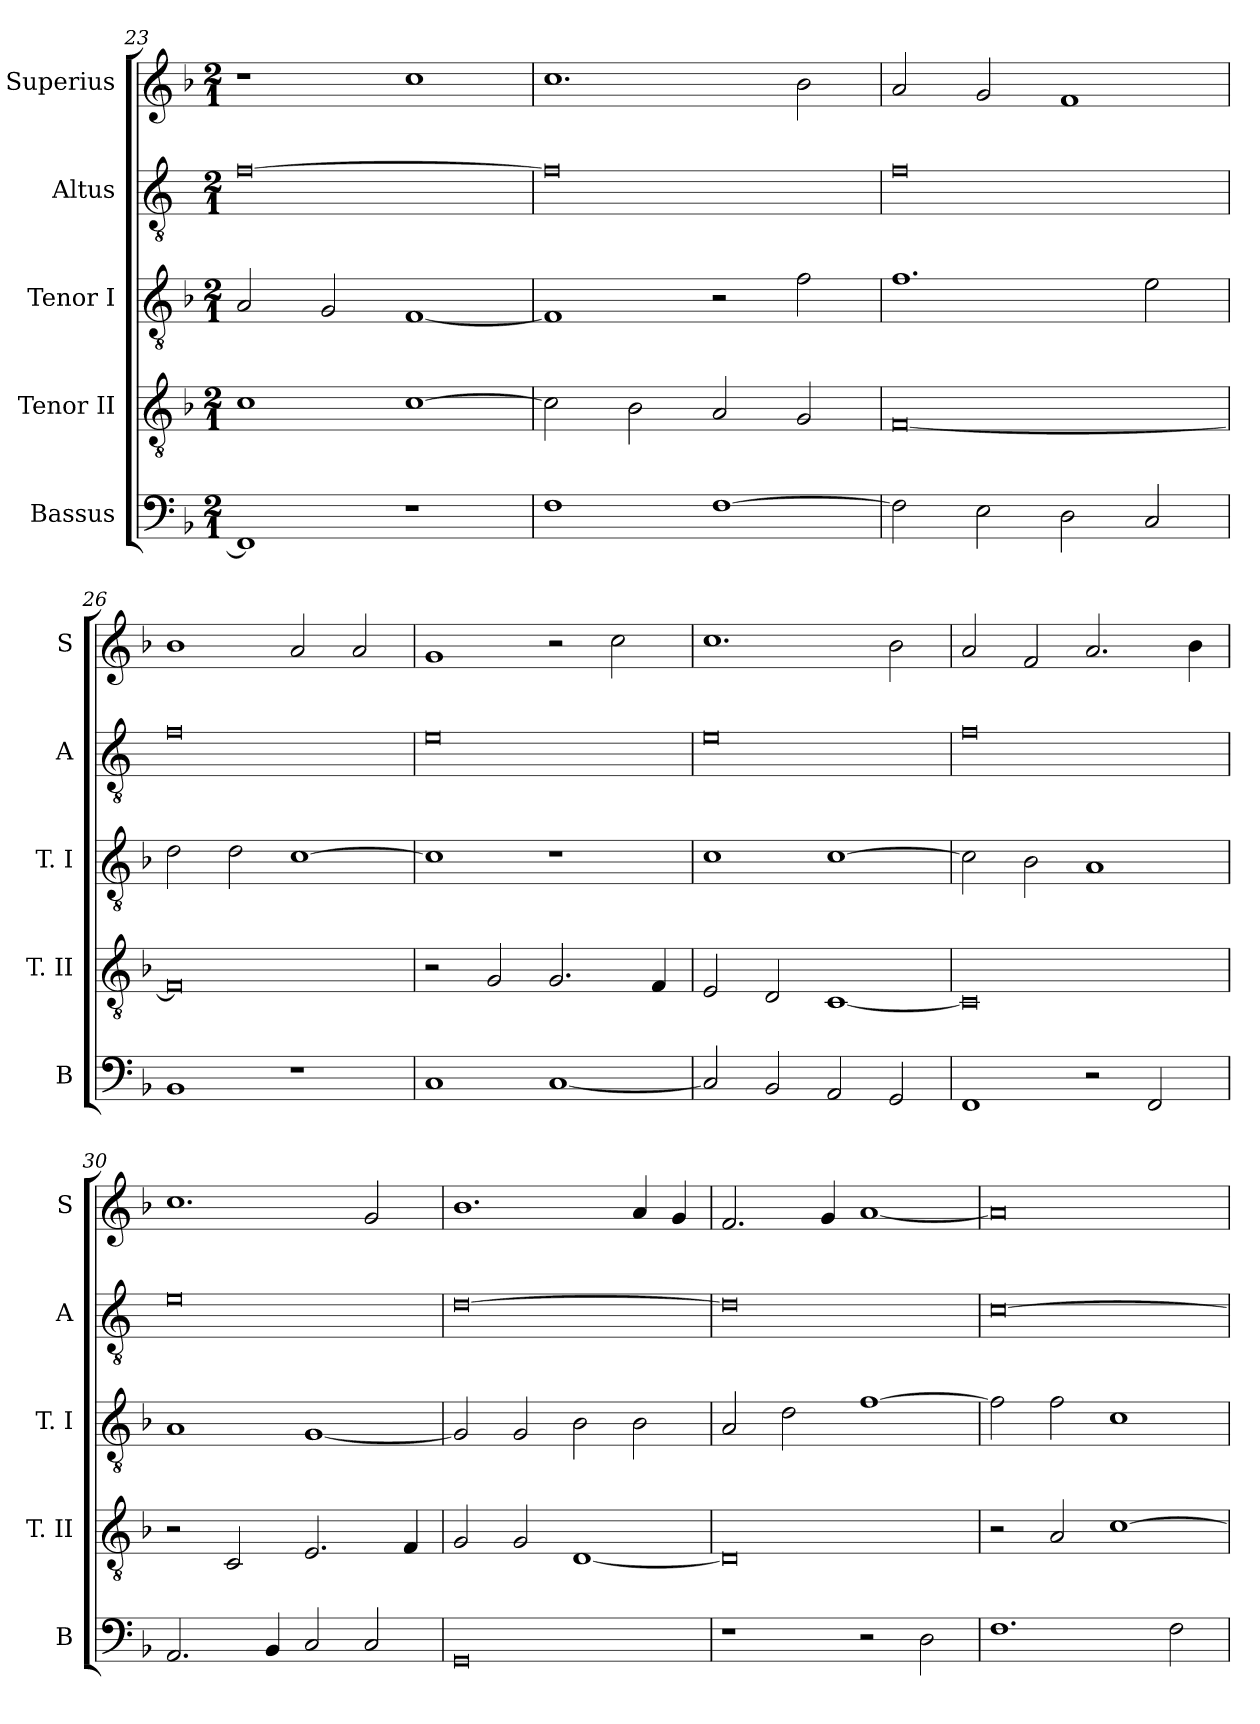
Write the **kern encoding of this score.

**kern	**kern	**kern	**kern	**kern
*part5	*part4	*part3	*part2	*part1
*staff5	*staff4	*staff3	*staff2	*staff1
*I"Bassus	*I"Tenor II	*I"Tenor I	*I"Altus	*I"Superius
*I'B	*I'T. II	*I'T. I	*I'A	*I'S
*clefF4	*clefGv2	*clefGv2	*clefGv2	*clefG2
*k[b-]	*k[b-]	*k[b-]	*k[]	*k[b-]
*F:	*F:	*F:	*C:	*F:
*M2/1	*M2/1	*M2/1	*M2/1	*M2/1
=23	=23	=23	=23	=23
1FF]	1c	2A	[0f	1r
.	.	2G	.	.
1r	[1c	[1F	.	1cc
=24	=24	=24	=24	=24
1F	2c]	1F]	0f]	1.cc
.	2B-	.	.	.
[1F	2A	2r	.	.
.	2G	2f	.	2b-
=25	=25	=25	=25	=25
2F]	[0F	1.f	0f	2a
2E	.	.	.	2g
2D	.	.	.	1f
2C	.	2e	.	.
=26	=26	=26	=26	=26
1BB-	0F]	2d	0f	1b-
.	.	2d	.	.
1r	.	[1c	.	2a
.	.	.	.	2a
=27	=27	=27	=27	=27
1C	2r	1c]	0e	1g
.	2G	.	.	.
[1C	2.G	1r	.	2r
.	.	.	.	2cc
.	4F	.	.	.
=28	=28	=28	=28	=28
2C]	2E	1c	0e	1.cc
2BB-	2D	.	.	.
2AA	[1C	[1c	.	.
2GG	.	.	.	2b-
=29	=29	=29	=29	=29
1FF	0C]	2c]	0f	2a
.	.	2B-	.	2f
2r	.	1A	.	2.a
2FF	.	.	.	.
.	.	.	.	4b-
=30	=30	=30	=30	=30
2.AA	2r	1A	0e	1.cc
.	2C	.	.	.
4BB-	.	.	.	.
2C	2.E	[1G	.	.
2C	.	.	.	2g
.	4F	.	.	.
=31	=31	=31	=31	=31
0GG	2G	2G]	[0d	1.b-
.	2G	2G	.	.
.	[1D	2B-	.	.
.	.	2B-	.	4a
.	.	.	.	4g
=32	=32	=32	=32	=32
1r	0D]	2A	0d]	2.f
.	.	2d	.	.
.	.	.	.	4g
2r	.	[1f	.	[1a
2D	.	.	.	.
=33	=33	=33	=33	=33
1.F	2r	2f]	[0c	0a]
.	2A	2f	.	.
.	[1c	1c	.	.
2F	.	.	.	.
=	=	=	=	=
*-	*-	*-	*-	*-
